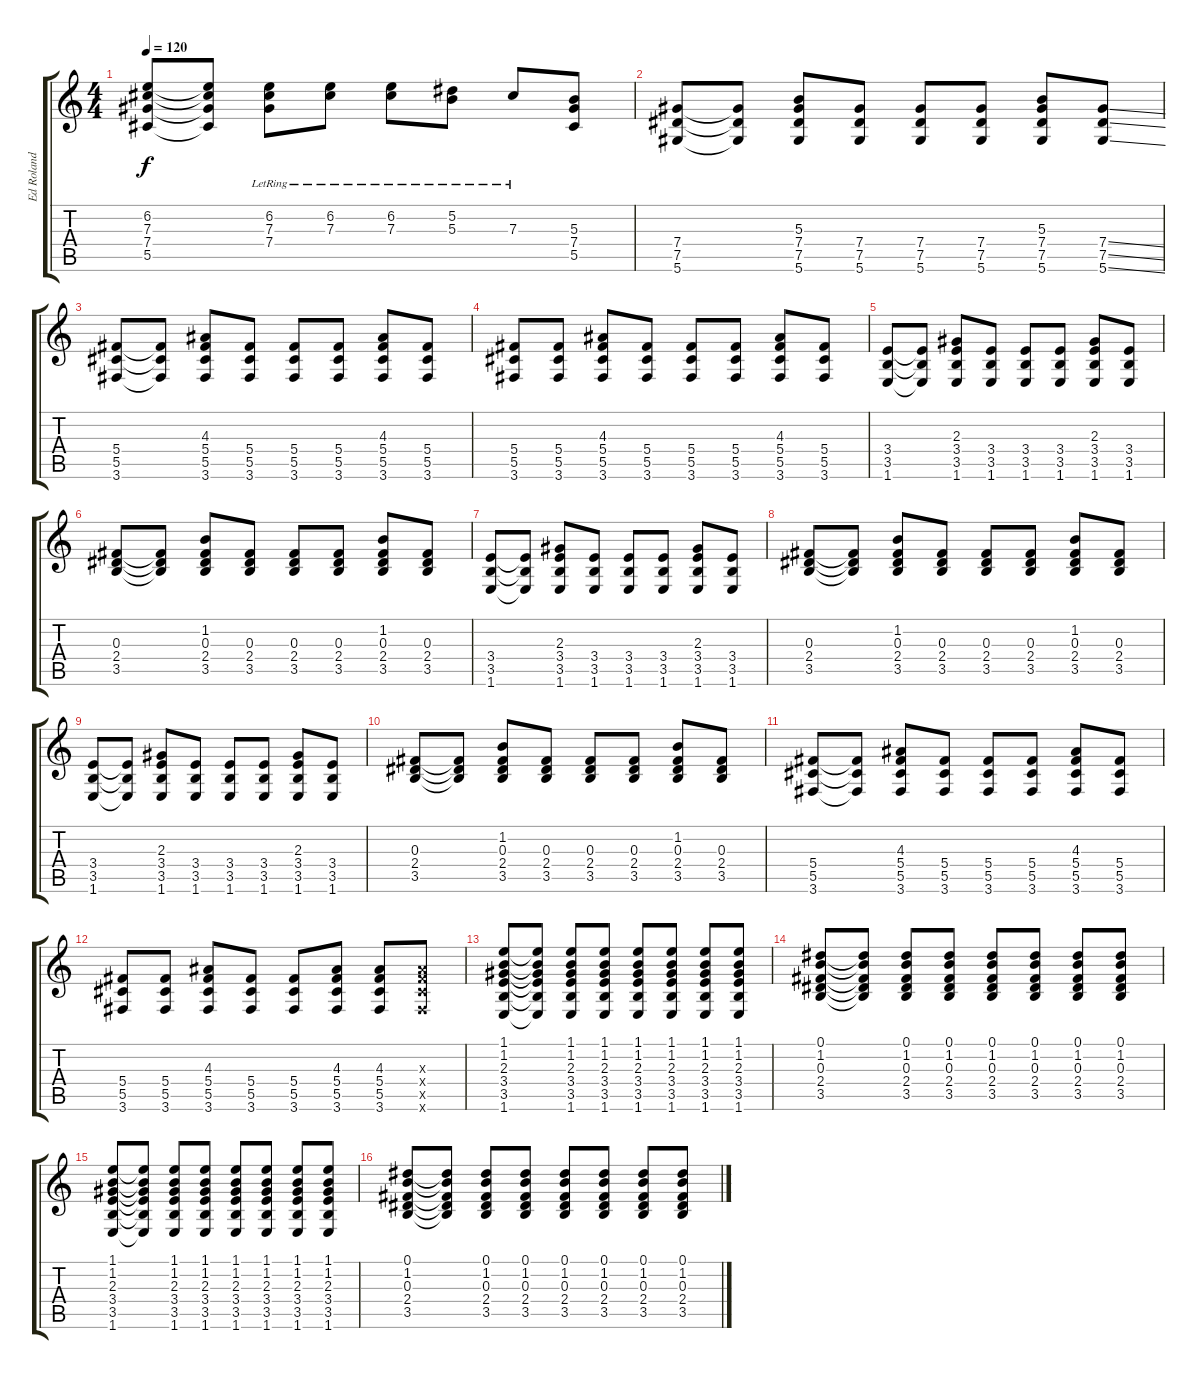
\track ("Ed Roland" "Ed Roland") {instrument acousticguitarsteel}
\staff {score tabs}
\tuning (Eb4 Bb3 Gb3 Db3 Ab2 Eb2) {hide}
\ts (4 4)
\tempo 120
\clef g2
\ks c
(6.2 7.3 7.4 5.5).8{dy f} (6.2{t} 7.3{t} 7.4{t} 5.5{t}).8 (6.2{lr} 7.3{lr} 7.4{lr}).8 (6.2{lr} 7.3{lr}).8 (6.2{lr} 7.3{lr}).8 (5.2{lr} 5.3{lr}).8 7.3{lr}.8 (5.3 7.4 5.5).8 |
(7.4 7.5 5.6).8 (7.4{t} 7.5{t} 5.6{t}).8 (5.3 7.4 7.5 5.6).8 (7.4 7.5 5.6).8 (7.4 7.5 5.6).8 (7.4 7.5 5.6).8 (5.3 7.4 7.5 5.6).8 (7.4{ss} 7.5{ss} 5.6{ss}).8 |
(5.4 5.5 3.6).8 (5.4{t} 5.5{t} 3.6{t}).8 (4.3 5.4 5.5 3.6).8 (5.4 5.5 3.6).8 (5.4 5.5 3.6).8 (5.4 5.5 3.6).8 (4.3 5.4 5.5 3.6).8 (5.4 5.5 3.6).8 |
(5.4 5.5 3.6).8 (5.4 5.5 3.6).8 (4.3 5.4 5.5 3.6).8 (5.4 5.5 3.6).8 (5.4 5.5 3.6).8 (5.4 5.5 3.6).8 (4.3 5.4 5.5 3.6).8 (5.4 5.5 3.6).8 |
(3.4 3.5 1.6).8 (3.4{t} 3.5{t} 1.6{t}).8 (2.3 3.4 3.5 1.6).8 (3.4 3.5 1.6).8 (3.4 3.5 1.6).8 (3.4 3.5 1.6).8 (2.3 3.4 3.5 1.6).8 (3.4 3.5 1.6).8 |
(0.3 2.4 3.5).8 (0.3{t} 2.4{t} 3.5{t}).8 (1.2 0.3 2.4 3.5).8 (0.3 2.4 3.5).8 (0.3 2.4 3.5).8 (0.3 2.4 3.5).8 (1.2 0.3 2.4 3.5).8 (0.3 2.4 3.5).8 |
(3.4 3.5 1.6).8 (3.4{t} 3.5{t} 1.6{t}).8 (2.3 3.4 3.5 1.6).8 (3.4 3.5 1.6).8 (3.4 3.5 1.6).8 (3.4 3.5 1.6).8 (2.3 3.4 3.5 1.6).8 (3.4 3.5 1.6).8 |
(0.3 2.4 3.5).8 (0.3{t} 2.4{t} 3.5{t}).8 (1.2 0.3 2.4 3.5).8 (0.3 2.4 3.5).8 (0.3 2.4 3.5).8 (0.3 2.4 3.5).8 (1.2 0.3 2.4 3.5).8 (0.3 2.4 3.5).8 |
(3.4 3.5 1.6).8 (3.4{t} 3.5{t} 1.6{t}).8 (2.3 3.4 3.5 1.6).8 (3.4 3.5 1.6).8 (3.4 3.5 1.6).8 (3.4 3.5 1.6).8 (2.3 3.4 3.5 1.6).8 (3.4 3.5 1.6).8 |
(0.3 2.4 3.5).8 (0.3{t} 2.4{t} 3.5{t}).8 (1.2 0.3 2.4 3.5).8 (0.3 2.4 3.5).8 (0.3 2.4 3.5).8 (0.3 2.4 3.5).8 (1.2 0.3 2.4 3.5).8 (0.3 2.4 3.5).8 |
(5.4 5.5 3.6).8 (5.4{t} 5.5{t} 3.6{t}).8 (4.3 5.4 5.5 3.6).8 (5.4 5.5 3.6).8 (5.4 5.5 3.6).8 (5.4 5.5 3.6).8 (4.3 5.4 5.5 3.6).8 (5.4 5.5 3.6).8 |
(5.4 5.5 3.6).8 (5.4 5.5 3.6).8 (4.3 5.4 5.5 3.6).8 (5.4 5.5 3.6).8 (5.4 5.5 3.6).8 (4.3 5.4 5.5 3.6).8 (4.3 5.4 5.5 3.6).8 (4.3{x} 5.4{x} 5.5{x} 3.6{x}).8 |
(1.1 1.2 2.3 3.4 3.5 1.6).8 (1.1{t} 1.2{t} 2.3{t} 3.4{t} 3.5{t} 1.6{t}).8 (1.1 1.2 2.3 3.4 3.5 1.6).8 (1.1 1.2 2.3 3.4 3.5 1.6).8 (1.1 1.2 2.3 3.4 3.5 1.6).8 (1.1 1.2 2.3 3.4 3.5 1.6).8 (1.1 1.2 2.3 3.4 3.5 1.6).8 (1.1 1.2 2.3 3.4 3.5 1.6).8 |
(0.1 1.2 0.3 2.4 3.5).8 (0.1{t} 1.2{t} 0.3{t} 2.4{t} 3.5{t}).8 (0.1 1.2 0.3 2.4 3.5).8 (0.1 1.2 0.3 2.4 3.5).8 (0.1 1.2 0.3 2.4 3.5).8 (0.1 1.2 0.3 2.4 3.5).8 (0.1 1.2 0.3 2.4 3.5).8 (0.1 1.2 0.3 2.4 3.5).8 |
(1.1 1.2 2.3 3.4 3.5 1.6).8 (1.1{t} 1.2{t} 2.3{t} 3.4{t} 3.5{t} 1.6{t}).8 (1.1 1.2 2.3 3.4 3.5 1.6).8 (1.1 1.2 2.3 3.4 3.5 1.6).8 (1.1 1.2 2.3 3.4 3.5 1.6).8 (1.1 1.2 2.3 3.4 3.5 1.6).8 (1.1 1.2 2.3 3.4 3.5 1.6).8 (1.1 1.2 2.3 3.4 3.5 1.6).8 |
(0.1 1.2 0.3 2.4 3.5).8 (0.1{t} 1.2{t} 0.3{t} 2.4{t} 3.5{t}).8 (0.1 1.2 0.3 2.4 3.5).8 (0.1 1.2 0.3 2.4 3.5).8 (0.1 1.2 0.3 2.4 3.5).8 (0.1 1.2 0.3 2.4 3.5).8 (0.1 1.2 0.3 2.4 3.5).8 (0.1 1.2 0.3 2.4 3.5).8
